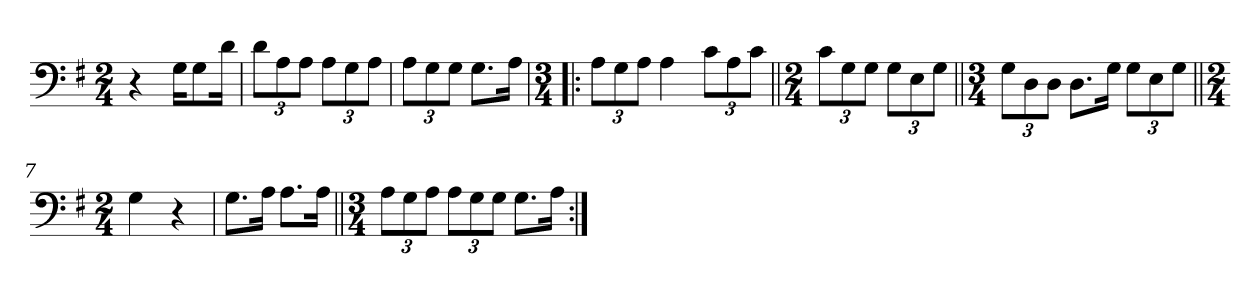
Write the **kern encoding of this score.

**kern
*part1
*staff1
*clefF4
*k[f#]
*M2/4
=1
4r
16G\KL
8G\
16d\Jk
=2
12d\L
12A\
12A\J
12A\L
12G\
12A\J
=3
12A\L
12G\
12G\J
8.G\L
16A\Jk
=4!|:
*M3/4
12A\L
12G\
12A\J
4A\
12c\L
12A\
12c\J
=5||
*M2/4
12c\L
12G\
12G\J
12G\L
12E\
12G\J
=6||
*M3/4
12G\L
12D\
12D\J
8.D\L
16G\Jk
12G\L
12E\
12G\J
=7||
*M2/4
4G\
4r
=8
8.G\L
16A\Jk
8.A\L
16A\Jk
=9||
*M3/4
12A\L
12G\
12A\J
12A\L
12G\
12G\J
8.G\L
16A\Jk
=:|!
*-
